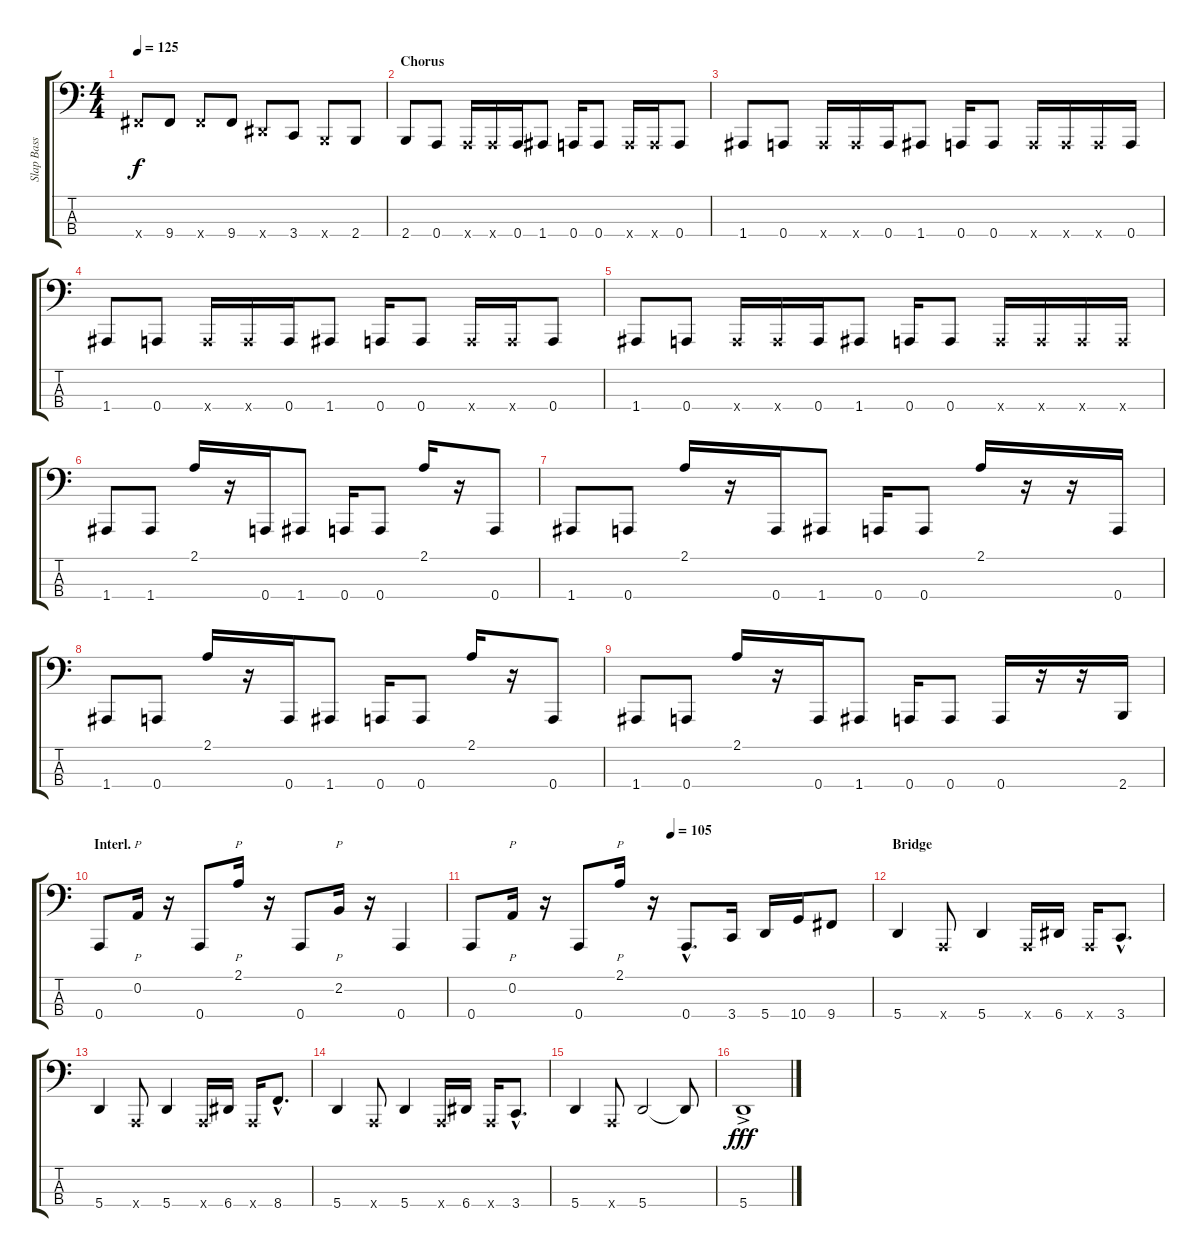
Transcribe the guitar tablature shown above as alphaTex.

\track ("Slap Bass" "Slap Bass") {instrument slapbass1}
\staff {score tabs}
\tuning (G2 A1 E1 A0) {hide}
\ts (4 4)
\tempo 125
\clef f4
\ks c
9.4{x}.8{dy f} 9.4.8 9.4{x}.8 9.4.8 6.4{x}.8 3.4.8 2.4{x}.8 2.4.8 |
\section ("" "Chorus")
2.4.8 0.4.8 0.4{x}.16 0.4{x}.16 0.4.16 1.4.8 0.4.16 0.4.8 0.4{x}.16 0.4{x}.16 0.4.8 |
1.4.8 0.4.8 0.4{x}.16 0.4{x}.16 0.4.16 1.4.8 0.4.16 0.4.8 0.4{x}.16 0.4{x}.16 0.4{x}.16 0.4.16 |
1.4.8 0.4.8 0.4{x}.16 0.4{x}.16 0.4.16 1.4.8 0.4.16 0.4.8 0.4{x}.16 0.4{x}.16 0.4.8 |
1.4.8 0.4.8 0.4{x}.16 0.4{x}.16 0.4.16 1.4.8 0.4.16 0.4.8 0.4{x}.16 0.4{x}.16 0.4{x}.16 0.4{x}.16 |
1.4.8 1.4.8 2.1.16 r.16 0.4.16 1.4.8 0.4.16 0.4.8 2.1.16 r.16 0.4.8 |
1.4.8 0.4.8 2.1.16 r.16 0.4.16 1.4.8 0.4.16 0.4.8 2.1.16 r.16 r.16 0.4.16 |
1.4.8 0.4.8 2.1.16 r.16 0.4.16 1.4.8 0.4.16 0.4.8 2.1.16 r.16 0.4.8 |
1.4.8 0.4.8 2.1.16 r.16 0.4.16 1.4.8 0.4.16 0.4.8 0.4.16 r.16 r.16 2.4.16 |
\section ("" "Interl.")
0.4.8 0.2.16{p} r.16 0.4.8 2.1.16{p} r.16 0.4.8 2.2.16{p} r.16 0.4.4 |
\tempo (105 0.5)
0.4.8 0.2.16{p} r.16 0.4.8 2.1.16{p} r.16 0.4{hac}.8{d} 3.4.16 5.4.16 10.4.16 9.4.8 |
\section ("" "Bridge")
5.4.4 0.4{x}.8 5.4.4 0.4{x}.16 6.4.16 0.4{x}.16 3.4{hac}.8{d} |
5.4.4 0.4{x}.8 5.4.4 0.4{x}.16 6.4.16 0.4{x}.16 8.4{hac}.8{d} |
5.4.4 0.4{x}.8 5.4.4 0.4{x}.16 6.4.16 0.4{x}.16 3.4{hac}.8{d} |
5.4.4 0.4{x}.8 5.4.2 5.4{t}.8 |
5.4{ac}.1{dy fff}
